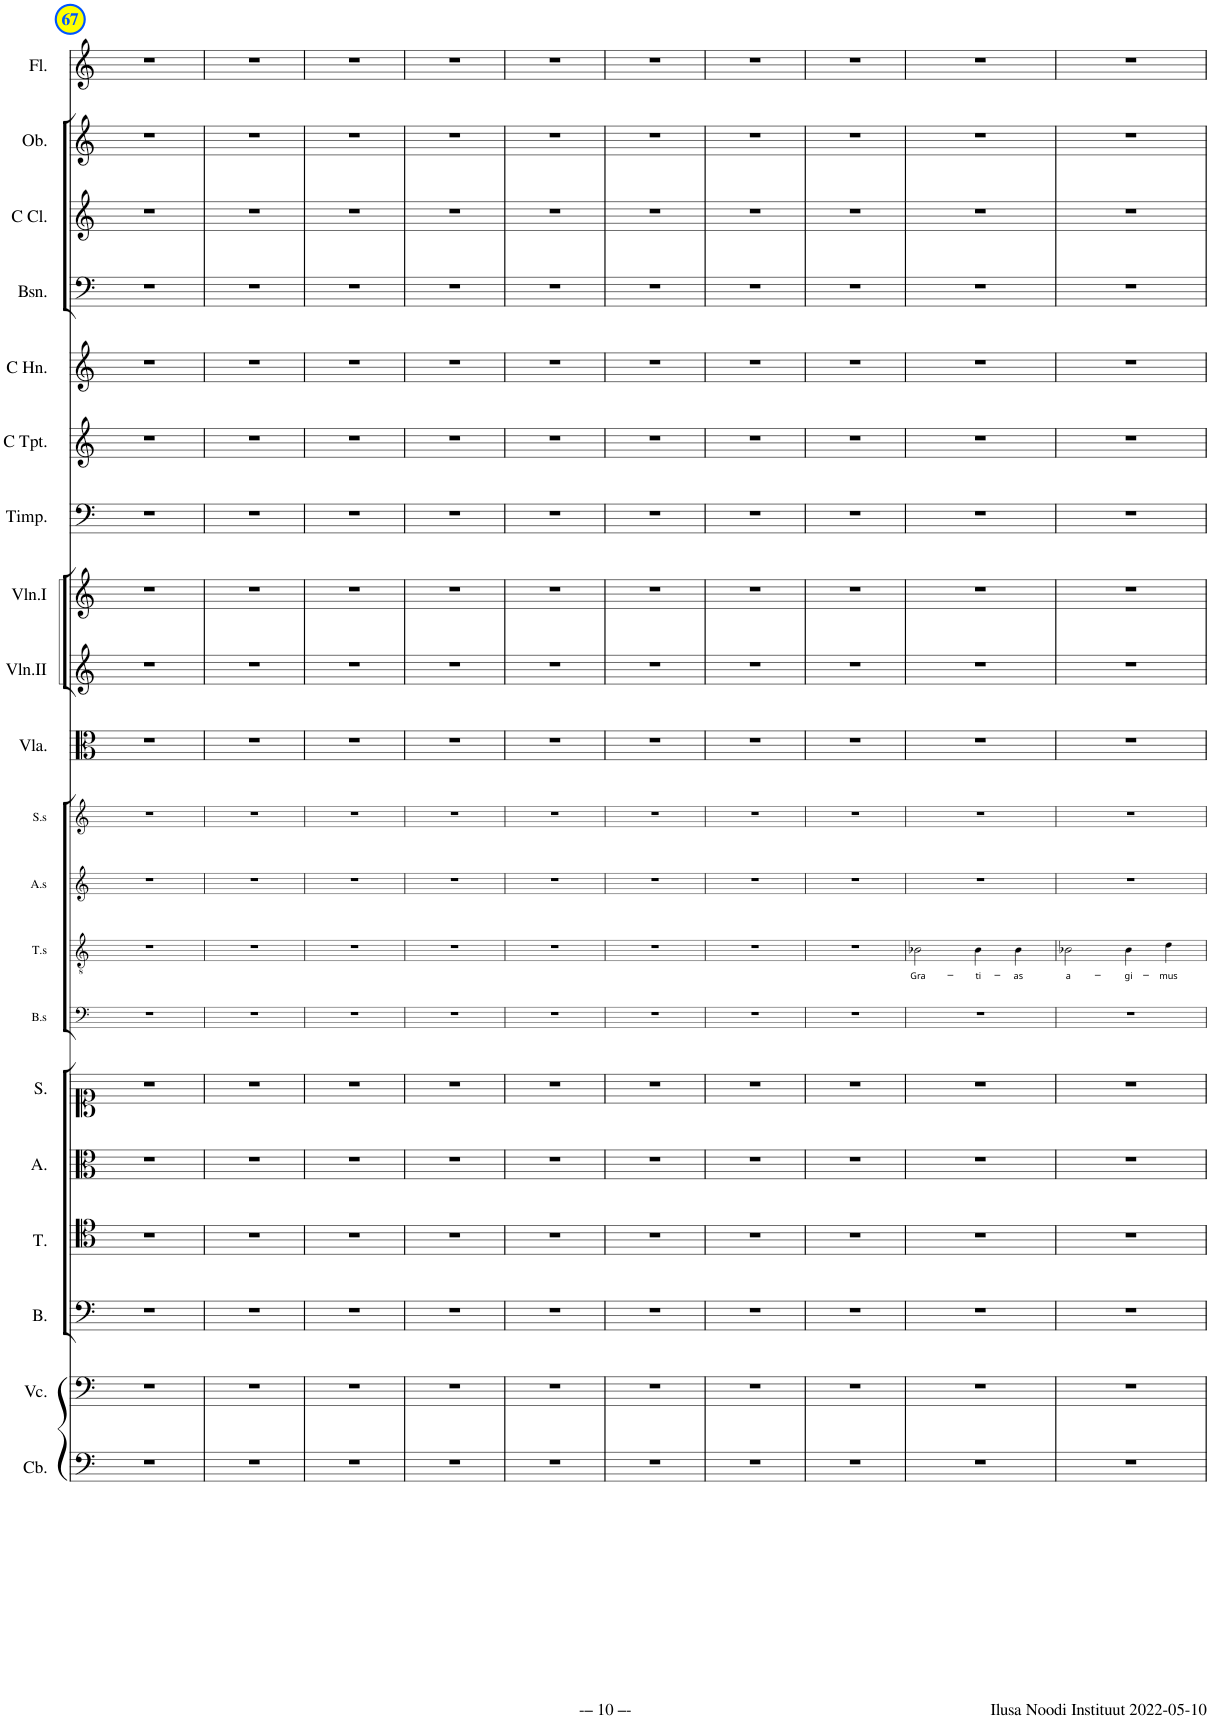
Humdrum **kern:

**kern	**kern	**kern	**kern	**kern	**kern	**kern	**kern	**text	**kern	**kern	**kern	**kern	**kern	**kern	**kern	**kern	**kern	**kern	**kern	**kern
*part20	*part19	*part18	*part17	*part16	*part15	*part14	*part13	*part13	*part12	*part11	*part10	*part9	*part8	*part7	*part6	*part5	*part4	*part3	*part2	*part1
*staff20	*staff19	*staff18	*staff17	*staff16	*staff15	*staff14	*staff13	*staff13	*staff12	*staff11	*staff10	*staff9	*staff8	*staff7	*staff6	*staff5	*staff4	*staff3	*staff2	*staff1
*I"Contrabass	*I"Violoncello	*I"B.	*I"T.	*I"A.	*I"S.	*I"Bass solo	*I"Tenor solo	*	*I"Alto solo	*I"Soprano solo	*I"Viola	*I"Violin II	*I"Violin I	*I"Timpani	*I"C Trumpet	*I"Horn in C	*I"Bassoon	*I"C Clarinet	*I"Oboe	*I"Flute
*I'Cb.	*I'Vc.	*I'B.	*I'T.	*I'A.	*I'S.	*I'B.s	*I'T.s	*	*I'A.s	*I'S.s	*I'Vla.	*I'Vln.II	*I'Vln.I	*I'Timp.	*I'C Tpt.	*	*I'Bsn.	*I'C Cl.	*I'Ob.	*I'Fl.
!!LO:PB:g=z
*clefF4	*clefF4	*clefF4	*clefC4	*clefC3	*clefC1	*clefF4	*clefGv2	*	*clefG2	*clefG2	*clefC3	*clefG2	*clefG2	*clefF4	*clefG2	*clefG2	*clefF4	*clefG2	*clefG2	*clefG2
*Trd7c12	*	*	*	*	*	*	*	*	*	*	*	*	*	*	*	*Trd7c12	*	*Trd1c2	*	*
*k[]	*k[]	*k[]	*k[]	*k[]	*k[]	*k[]	*k[]	*	*k[]	*k[]	*k[]	*k[]	*k[]	*k[]	*k[]	*k[]	*k[]	*k[]	*k[]	*k[]
*M2/2	*M2/2	*M2/2	*M2/2	*M2/2	*M2/2	*M2/2	*M2/2	*	*M2/2	*M2/2	*M2/2	*M2/2	*M2/2	*M2/2	*M2/2	*M2/2	*M2/2	*M2/2	*M2/2	*M2/2
*met(c|)	*met(c|)	*met(c|)	*met(c|)	*met(c|)	*met(c|)	*met(c|)	*met(c|)	*	*met(c|)	*met(c|)	*met(c|)	*met(c|)	*met(c|)	*met(c|)	*met(c|)	*met(c|)	*met(c|)	*met(c|)	*met(c|)	*met(c|)
=67	=67	=67	=67	=67	=67	=67	=67	=67	=67	=67	=67	=67	=67	=67	=67	=67	=67	=67	=67	=67
1r	1r	1r	1r	1r	1r	1r	1r	.	1r	1r	1r	1r	1r	1r	1r	1r	1r	1r	1r	1r
=68	=68	=68	=68	=68	=68	=68	=68	=68	=68	=68	=68	=68	=68	=68	=68	=68	=68	=68	=68	=68
1r	1r	1r	1r	1r	1r	1r	1r	.	1r	1r	1r	1r	1r	1r	1r	1r	1r	1r	1r	1r
=69	=69	=69	=69	=69	=69	=69	=69	=69	=69	=69	=69	=69	=69	=69	=69	=69	=69	=69	=69	=69
1r	1r	1r	1r	1r	1r	1r	1r	.	1r	1r	1r	1r	1r	1r	1r	1r	1r	1r	1r	1r
=70	=70	=70	=70	=70	=70	=70	=70	=70	=70	=70	=70	=70	=70	=70	=70	=70	=70	=70	=70	=70
1r	1r	1r	1r	1r	1r	1r	1r	.	1r	1r	1r	1r	1r	1r	1r	1r	1r	1r	1r	1r
=71	=71	=71	=71	=71	=71	=71	=71	=71	=71	=71	=71	=71	=71	=71	=71	=71	=71	=71	=71	=71
1r	1r	1r	1r	1r	1r	1r	1r	.	1r	1r	1r	1r	1r	1r	1r	1r	1r	1r	1r	1r
=72	=72	=72	=72	=72	=72	=72	=72	=72	=72	=72	=72	=72	=72	=72	=72	=72	=72	=72	=72	=72
1r	1r	1r	1r	1r	1r	1r	1r	.	1r	1r	1r	1r	1r	1r	1r	1r	1r	1r	1r	1r
=73	=73	=73	=73	=73	=73	=73	=73	=73	=73	=73	=73	=73	=73	=73	=73	=73	=73	=73	=73	=73
1r	1r	1r	1r	1r	1r	1r	1r	.	1r	1r	1r	1r	1r	1r	1r	1r	1r	1r	1r	1r
=74	=74	=74	=74	=74	=74	=74	=74	=74	=74	=74	=74	=74	=74	=74	=74	=74	=74	=74	=74	=74
1r	1r	1r	1r	1r	1r	1r	1r	.	1r	1r	1r	1r	1r	1r	1r	1r	1r	1r	1r	1r
=75	=75	=75	=75	=75	=75	=75	=75	=75	=75	=75	=75	=75	=75	=75	=75	=75	=75	=75	=75	=75
!	!	!	!	!	!	!	!	!LO:LY:b	!	!	!	!	!	!	!	!	!	!	!	!
1r	1r	1r	1r	1r	1r	1r	2B-X\	Gra-	1r	1r	1r	1r	1r	1r	1r	1r	1r	1r	1r	1r
!	!	!	!	!	!	!	!	!LO:LY:b	!	!	!	!	!	!	!	!	!	!	!	!
.	.	.	.	.	.	.	4B-\	-ti-	.	.	.	.	.	.	.	.	.	.	.	.
!	!	!	!	!	!	!	!	!LO:LY:b	!	!	!	!	!	!	!	!	!	!	!	!
.	.	.	.	.	.	.	4B-\	-as	.	.	.	.	.	.	.	.	.	.	.	.
=76	=76	=76	=76	=76	=76	=76	=76	=76	=76	=76	=76	=76	=76	=76	=76	=76	=76	=76	=76	=76
!	!	!	!	!	!	!	!	!LO:LY:b	!	!	!	!	!	!	!	!	!	!	!	!
1r	1r	1r	1r	1r	1r	1r	2B-X\	a-	1r	1r	1r	1r	1r	1r	1r	1r	1r	1r	1r	1r
!	!	!	!	!	!	!	!	!LO:LY:b	!	!	!	!	!	!	!	!	!	!	!	!
.	.	.	.	.	.	.	4B-\	-gi-	.	.	.	.	.	.	.	.	.	.	.	.
!	!	!	!	!	!	!	!	!LO:LY:b	!	!	!	!	!	!	!	!	!	!	!	!
.	.	.	.	.	.	.	4d\	-mus	.	.	.	.	.	.	.	.	.	.	.	.
=	=	=	=	=	=	=	=	=	=	=	=	=	=	=	=	=	=	=	=	=
*-	*-	*-	*-	*-	*-	*-	*-	*-	*-	*-	*-	*-	*-	*-	*-	*-	*-	*-	*-	*-
